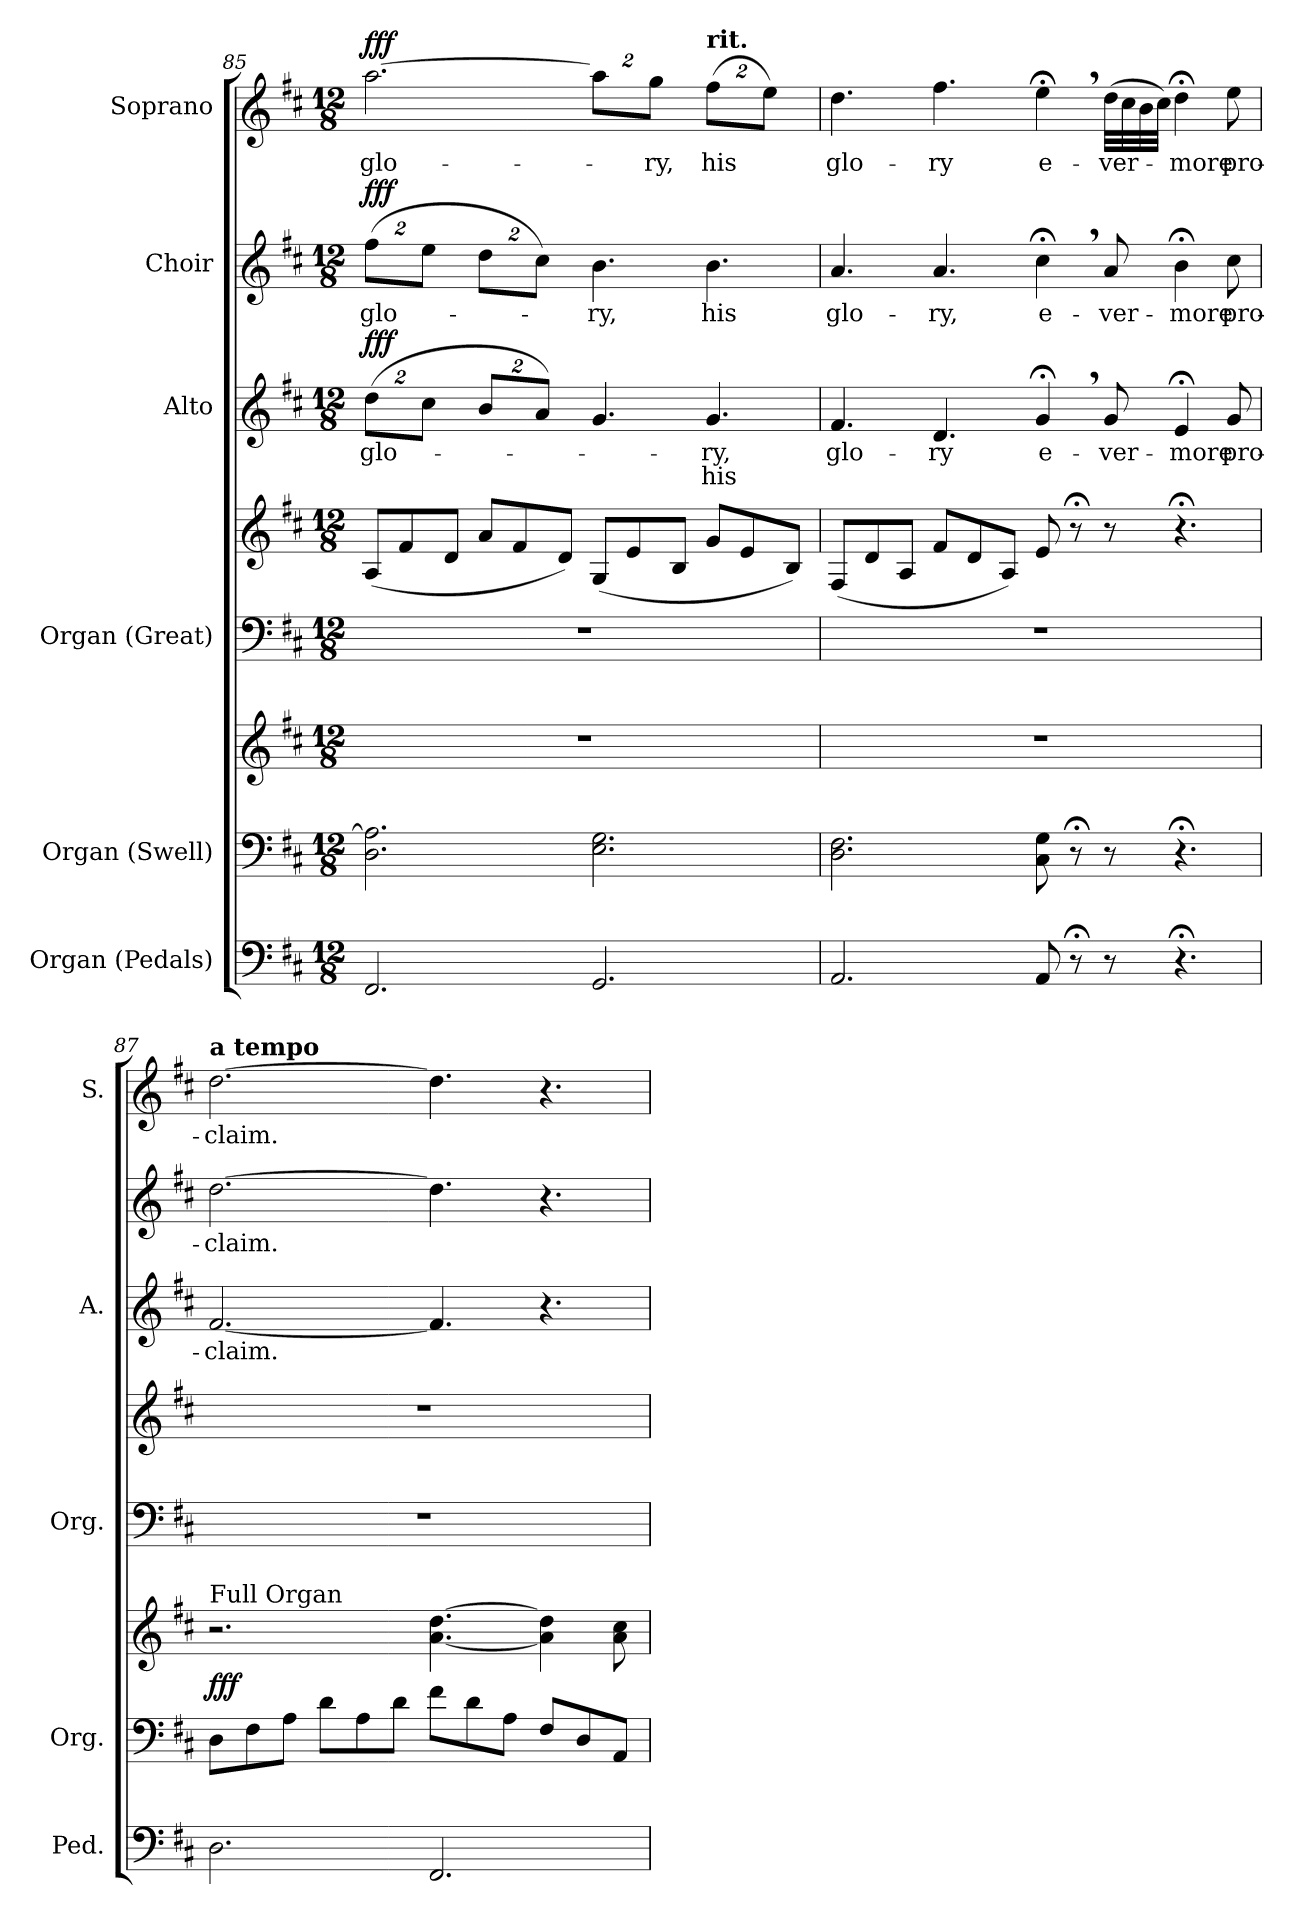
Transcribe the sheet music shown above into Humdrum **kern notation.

**kern	**kern	**kern	**dynam	**kern	**kern	**kern	**text	**text	**dynam	**kern	**text	**dynam	**kern	**text	**dynam
*part6	*part5	*part5	*part5	*part4	*part4	*part3	*part3	*part3	*part3	*part2	*part2	*part2	*part1	*part1	*part1
*staff8	*staff7	*staff6	*staff6/7	*staff5	*staff4	*staff3	*staff3	*staff3	*staff3	*staff2	*staff2	*staff2	*staff1	*staff1	*staff1
*I"Organ  (Pedals)	*I"Organ (Swell)	*	*	*I"Organ (Great)	*	*I"Alto	*	*	*	*I"Choir	*	*	*I"Soprano	*	*
*I'Ped.	*I'Org.	*	*	*I'Org.	*	*I'A.	*	*	*	*	*	*	*I'S.	*	*
!!LO:LB:g=z
*clefF4	*clefF4	*clefG2	*	*clefF4	*clefG2	*clefG2	*	*	*	*clefG2	*	*	*clefG2	*	*
*k[f#c#]	*k[f#c#]	*k[f#c#]	*	*k[f#c#]	*k[f#c#]	*k[f#c#]	*	*	*	*k[f#c#]	*	*	*k[f#c#]	*	*
*D:	*D:	*D:	*	*D:	*D:	*D:	*	*	*	*D:	*	*	*D:	*	*
*M12/8	*M12/8	*M12/8	*	*M12/8	*M12/8	*M12/8	*	*	*	*M12/8	*	*	*M12/8	*	*
=85	=85	=85	=85	=85	=85	=85	=85	=85	=85	=85	=85	=85	=85	=85	=85
!	!	!LO:N:vis=1	!	!LO:N:vis=1	!	!	!	!	!	!	!	!	!	!	!
!	!	!	!	!	!	!	!LO:LY:b:color=#000000	!	!	!	!	!	!	!	!
!	!	!	!	!	!	!	!	!	!	!	!LO:LY:b:color=#000000	!	!	!	!
!	!	!	!	!	!	!	!	!	!	!	!	!	!	!LO:LY:b:color=#000000	!
2.FF#i/	2.Di\ 2.Ai]	1.r	.	1.r	(8Ai/L	(16%3ddi\L	glo-	.	fff	(16%3ff#i\L	glo-	fff	[>2.aai\	glo-	fff
.	.	.	.	.	8f#i/	.	.	.	.	.	.	.	.	.	.
.	.	.	.	.	.	16%3cc#i\J	.	.	.	16%3eei\J	.	.	.	.	.
.	.	.	.	.	8di/J	.	.	.	.	.	.	.	.	.	.
*	*	*	*	*	*	*Xbrackettup	*	*	*	*	*	*	*	*	*
.	.	.	.	.	8ai/L	16%3bi/L	.	.	.	16%3ddi\L	.	.	.	.	.
.	.	.	.	.	8f#i/	.	.	.	.	.	.	.	.	.	.
.	.	.	.	.	.	16%3ai/J)	.	.	.	16%3cc#i\J)	.	.	.	.	.
.	.	.	.	.	8di/J)	.	.	.	.	.	.	.	.	.	.
!	!	!	!	!	!	!	!	!	!	!	!LO:LY:b:color=#000000	!	!	!	!
2.GGi/	2.Ei\ 2.Gi	.	.	.	(8Gi/L	4.gi/	.	.	.	4.bi\	-ry,	.	16%3aai\L]	.	.
.	.	.	.	.	8ei/	.	.	.	.	.	.	.	.	.	.
!	!	!	!	!	!	!	!	!	!	!	!	!	!	!LO:LY:b:color=#000000	!
.	.	.	.	.	.	.	.	.	.	.	.	.	16%3ggi\J	-ry,	.
.	.	.	.	.	8Bi/J	.	.	.	.	.	.	.	.	.	.
!	!	!	!	!	!	!	!LO:LY:b:color=#000000	!LO:LY:b:color=#000000	!	!	!	!	!	!	!
!	!	!	!	!	!	!	!	!	!	!	!LO:LY:b:color=#000000	!	!	!	!
!	!	!	!	!	!	!	!	!	!	!	!	!	!LO:TX:a:B:t=rit.	!	!
!	!	!	!	!	!	!	!	!	!	!	!	!	!	!LO:LY:b:color=#000000	!
.	.	.	.	.	8gi/L	4.gi/	-ry,	his	.	4.bi\	his	.	(16%3ff#i\L	his	.
.	.	.	.	.	8ei/	.	.	.	.	.	.	.	.	.	.
.	.	.	.	.	.	.	.	.	.	.	.	.	16%3eei\J)	.	.
.	.	.	.	.	8Bi/J)	.	.	.	.	.	.	.	.	.	.
=86	=86	=86	=86	=86	=86	=86	=86	=86	=86	=86	=86	=86	=86	=86	=86
!	!	!LO:N:vis=1	!	!LO:N:vis=1	!	!	!	!	!	!	!	!	!	!	!
!	!	!	!	!	!	!	!LO:LY:b:color=#000000	!	!	!	!	!	!	!	!
!	!	!	!	!	!	!	!	!	!	!	!LO:LY:b:color=#000000	!	!	!	!
!	!	!	!	!	!	!	!	!	!	!	!	!	!	!LO:LY:b:color=#000000	!
2.AAi/	2.Di\ 2.F#i	1.r	.	1.r	(8F#i/L	4.f#i/	glo-	.	.	4.ai/	glo-	.	4.ddi\	glo-	.
.	.	.	.	.	8di/	.	.	.	.	.	.	.	.	.	.
.	.	.	.	.	8Ai/J	.	.	.	.	.	.	.	.	.	.
!	!	!	!	!	!	!	!LO:LY:b:color=#000000	!	!	!	!	!	!	!	!
!	!	!	!	!	!	!	!	!	!	!	!LO:LY:b:color=#000000	!	!	!	!
!	!	!	!	!	!	!	!	!	!	!	!	!	!	!LO:LY:b:color=#000000	!
.	.	.	.	.	8f#i/L	4.di/	-ry	.	.	4.ai/	-ry,	.	4.ff#i\	-ry	.
.	.	.	.	.	8di/	.	.	.	.	.	.	.	.	.	.
.	.	.	.	.	8Ai/J)	.	.	.	.	.	.	.	.	.	.
!	!	!	!	!	!	!	!LO:LY:b:color=#000000	!	!	!	!	!	!	!	!
!	!	!	!	!	!	!	!	!	!	!	!LO:LY:b:color=#000000	!	!	!	!
!	!	!	!	!	!	!	!	!	!	!	!	!	!	!LO:LY:b:color=#000000	!
8AAi/	8C#i\ 8Gi	.	.	.	8ei/	4g;,i/	e-	.	.	4cc#;,i\	e-	.	4ee;,i\	e-	.
8r;	8r;	.	.	.	8r;	.	.	.	.	.	.	.	.	.	.
!	!	!	!	!	!	!	!LO:LY:b:color=#000000	!	!	!	!	!	!	!	!
!	!	!	!	!	!	!	!	!	!	!	!LO:LY:b:color=#000000	!	!	!	!
!	!	!	!	!	!	!	!	!	!	!	!	!	!	!LO:LY:b:color=#000000	!
8r	8r	.	.	.	8r	8gi/	-ver-	.	.	8ai/	-ver-	.	(32ddi\LLL	-ver-	.
.	.	.	.	.	.	.	.	.	.	.	.	.	32cc#i\	.	.
.	.	.	.	.	.	.	.	.	.	.	.	.	32bi\	.	.
.	.	.	.	.	.	.	.	.	.	.	.	.	32cc#i\JJJ)	.	.
!	!	!	!	!	!	!	!LO:LY:b:color=#000000	!	!	!	!	!	!	!	!
!	!	!	!	!	!	!	!	!	!	!	!LO:LY:b:color=#000000	!	!	!	!
!	!	!	!	!	!	!	!	!	!	!	!	!	!	!LO:LY:b:color=#000000	!
4.r;	4.r;	.	.	.	4.r;	4e;i/	-more	.	.	4b;i\	-more	.	4dd;i\	-more	.
!	!	!	!	!	!	!	!LO:LY:b:color=#000000	!	!	!	!	!	!	!	!
!	!	!	!	!	!	!	!	!	!	!	!LO:LY:b:color=#000000	!	!	!	!
!	!	!	!	!	!	!	!	!	!	!	!	!	!	!LO:LY:b:color=#000000	!
.	.	.	.	.	.	8gi/	pro-	.	.	8cc#i\	pro-	.	8eei\	pro-	.
!!LO:PB:g=z
=87	=87	=87	=87	=87	=87	=87	=87	=87	=87	=87	=87	=87	=87	=87	=87
!	!	!	!	!LO:N:vis=1	!LO:N:vis=1	!	!	!	!	!	!	!	!	!	!
!	!	!	!	!	!	!	!LO:LY:b:color=#000000	!	!	!	!	!	!	!	!
!	!	!	!	!	!	!	!	!	!	!	!LO:LY:b:color=#000000	!	!	!	!
!	!	!	!	!	!	!	!	!	!	!	!	!	!LO:TX:a:B:t=a tempo	!	!
!	!	!LO:TX:a:t=Full Organ	!	!	!	!	!	!	!	!	!	!	!	!	!
!	!	!	!	!	!	!	!	!	!	!	!	!	!	!LO:LY:b:color=#000000	!
2.Di\	8Di\L	2.r	fff	1.r	1.r	[<2.f#i/	-claim.	.	.	[>2.ddi\	-claim.	.	[>2.ddi\	-claim.	.
.	8F#i\	.	.	.	.	.	.	.	.	.	.	.	.	.	.
.	8Ai\J	.	.	.	.	.	.	.	.	.	.	.	.	.	.
.	8di\L	.	.	.	.	.	.	.	.	.	.	.	.	.	.
.	8Ai\	.	.	.	.	.	.	.	.	.	.	.	.	.	.
.	8di\J	.	.	.	.	.	.	.	.	.	.	.	.	.	.
2.FF#i/	8f#i\L	[<4.ai\ [>4.ddi	.	.	.	4.f#i/]	.	.	.	4.ddi\]	.	.	4.ddi\]	.	.
.	8di\	.	.	.	.	.	.	.	.	.	.	.	.	.	.
.	8Ai\J	.	.	.	.	.	.	.	.	.	.	.	.	.	.
.	8F#i/L	4ai\] 4ddi]	.	.	.	4.r	.	.	.	4.r	.	.	4.r	.	.
.	8Di/	.	.	.	.	.	.	.	.	.	.	.	.	.	.
.	8AAi/J	8ai\ 8cc#i	.	.	.	.	.	.	.	.	.	.	.	.	.
=	=	=	=	=	=	=	=	=	=	=	=	=	=	=	=
*-	*-	*-	*-	*-	*-	*-	*-	*-	*-	*-	*-	*-	*-	*-	*-
